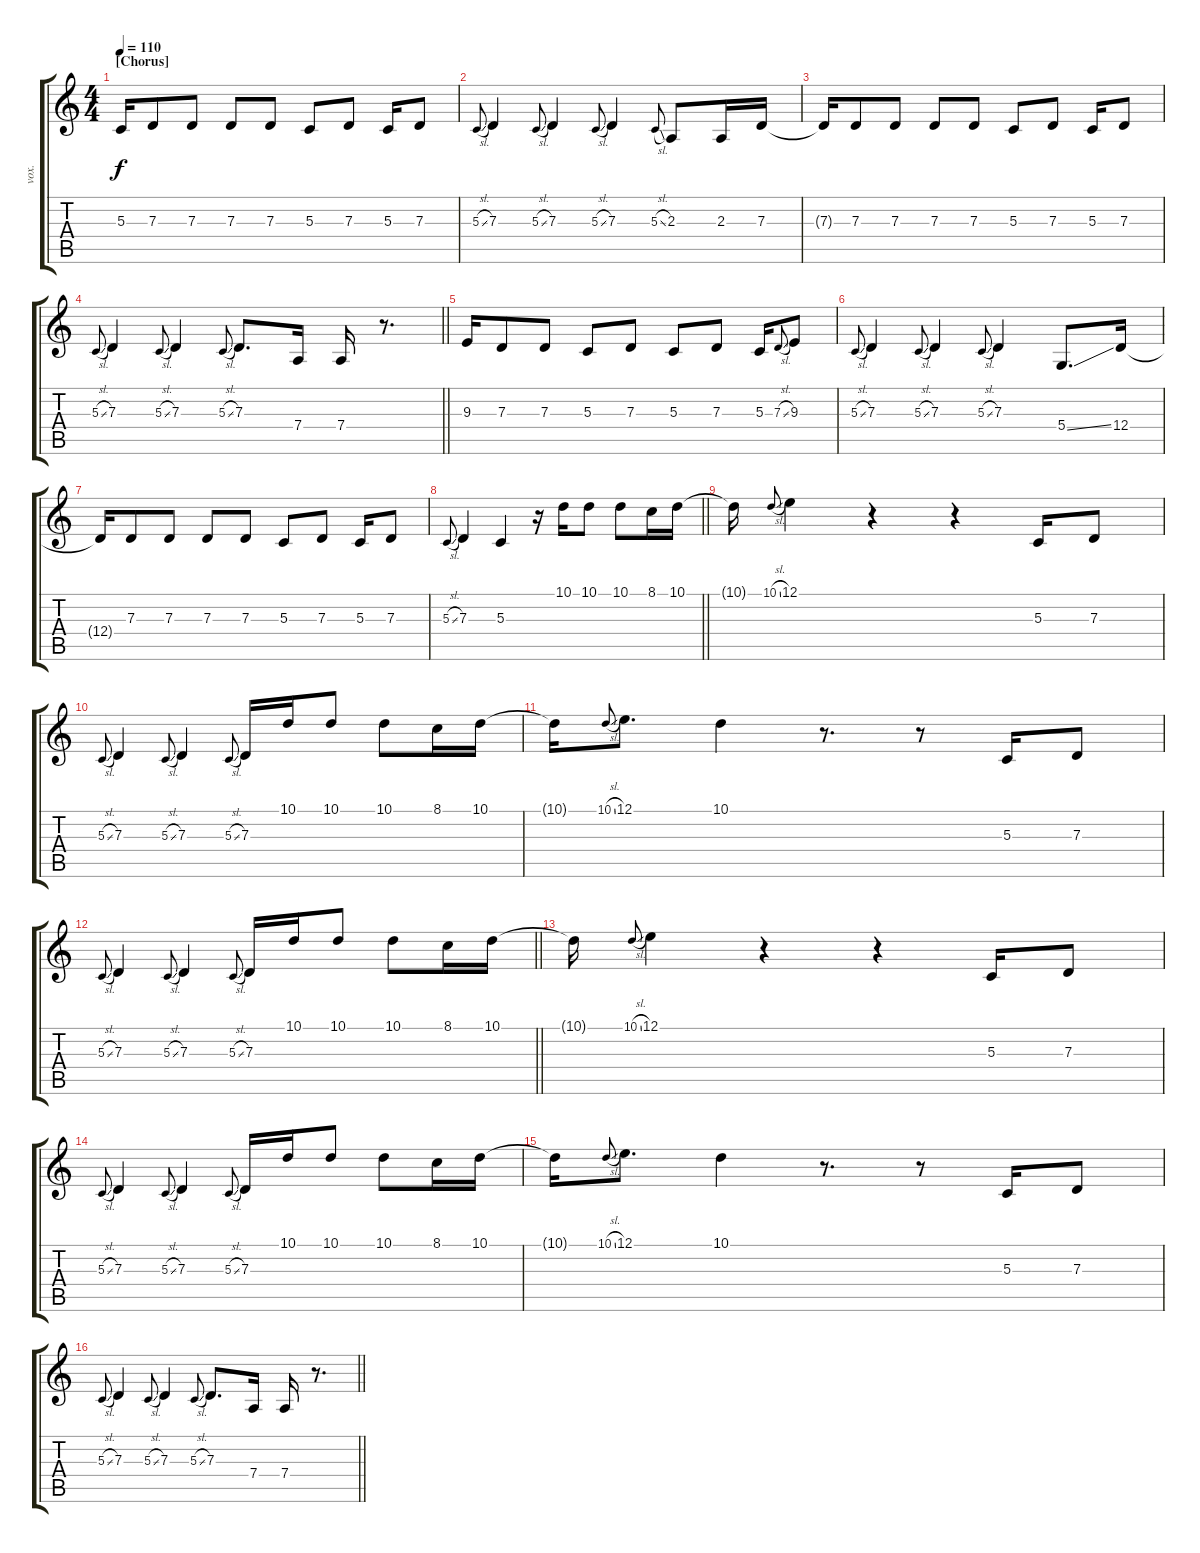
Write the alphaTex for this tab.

\track ("vox." "vox.") {instrument voiceoohs}
\staff {score tabs}
\tuning (E4 B3 G3 D3 A2 E2) {hide}
\ts (4 4)
\section ("" "[Chorus]")
\tempo 110
\clef g2
\ks c
5.3.16{dy f} 7.3.8 7.3.8 7.3.8 7.3.8 5.3.8 7.3.8 5.3.16 7.3.8 |
5.3{sl}.8{gr onbeat} 7.3.4 5.3{sl}.8{gr onbeat} 7.3.4 5.3{sl}.8{gr onbeat} 7.3.4 5.3{sl}.8{gr onbeat} 2.3.8 2.3.16 7.3.16 |
7.3{t}.16 7.3.8 7.3.8 7.3.8 7.3.8 5.3.8 7.3.8 5.3.16 7.3.8 |
\barLineRight lightlight
5.3{sl}.8{gr onbeat} 7.3.4 5.3{sl}.8{gr onbeat} 7.3.4 5.3{sl}.8{gr onbeat} 7.3.8{d} 7.4.16 7.4.16 r.8{d} |
9.3.16 7.3.8 7.3.8 5.3.8 7.3.8 5.3.8 7.3.8 5.3.16 7.3{sl}.8{gr onbeat} 9.3.8 |
5.3{sl}.8{gr onbeat} 7.3.4 5.3{sl}.8{gr onbeat} 7.3.4 5.3{sl}.8{gr onbeat} 7.3.4 5.4{ss}.8{d} 12.4.16 |
12.4{t}.16 7.3.8 7.3.8 7.3.8 7.3.8 5.3.8 7.3.8 5.3.16 7.3.8 |
\barLineRight lightlight
5.3{sl}.8{gr onbeat} 7.3.4 5.3.4 r.16 10.1.16 10.1.8 10.1.8 8.1.16 10.1.16 |
10.1{t}.16 10.1{sl}.8{gr onbeat} 12.1.4 r.4 r.4 5.3.16 7.3.8 |
5.3{sl}.8{gr onbeat} 7.3.4 5.3{sl}.8{gr onbeat} 7.3.4 5.3{sl}.8{gr onbeat} 7.3.16 10.1.16 10.1.8 10.1.8 8.1.16 10.1.16 |
10.1{t}.16 10.1{sl}.8{gr onbeat} 12.1.8{d} 10.1.4 r.8{d} r.8 5.3.16 7.3.8 |
\barLineRight lightlight
5.3{sl}.8{gr onbeat} 7.3.4 5.3{sl}.8{gr onbeat} 7.3.4 5.3{sl}.8{gr onbeat} 7.3.16 10.1.16 10.1.8 10.1.8 8.1.16 10.1.16 |
10.1{t}.16 10.1{sl}.8{gr onbeat} 12.1.4 r.4 r.4 5.3.16 7.3.8 |
5.3{sl}.8{gr onbeat} 7.3.4 5.3{sl}.8{gr onbeat} 7.3.4 5.3{sl}.8{gr onbeat} 7.3.16 10.1.16 10.1.8 10.1.8 8.1.16 10.1.16 |
10.1{t}.16 10.1{sl}.8{gr onbeat} 12.1.8{d} 10.1.4 r.8{d} r.8 5.3.16 7.3.8 |
\barLineRight lightlight
5.3{sl}.8{gr onbeat} 7.3.4 5.3{sl}.8{gr onbeat} 7.3.4 5.3{sl}.8{gr onbeat} 7.3.8{d} 7.4.16 7.4.16 r.8{d}
